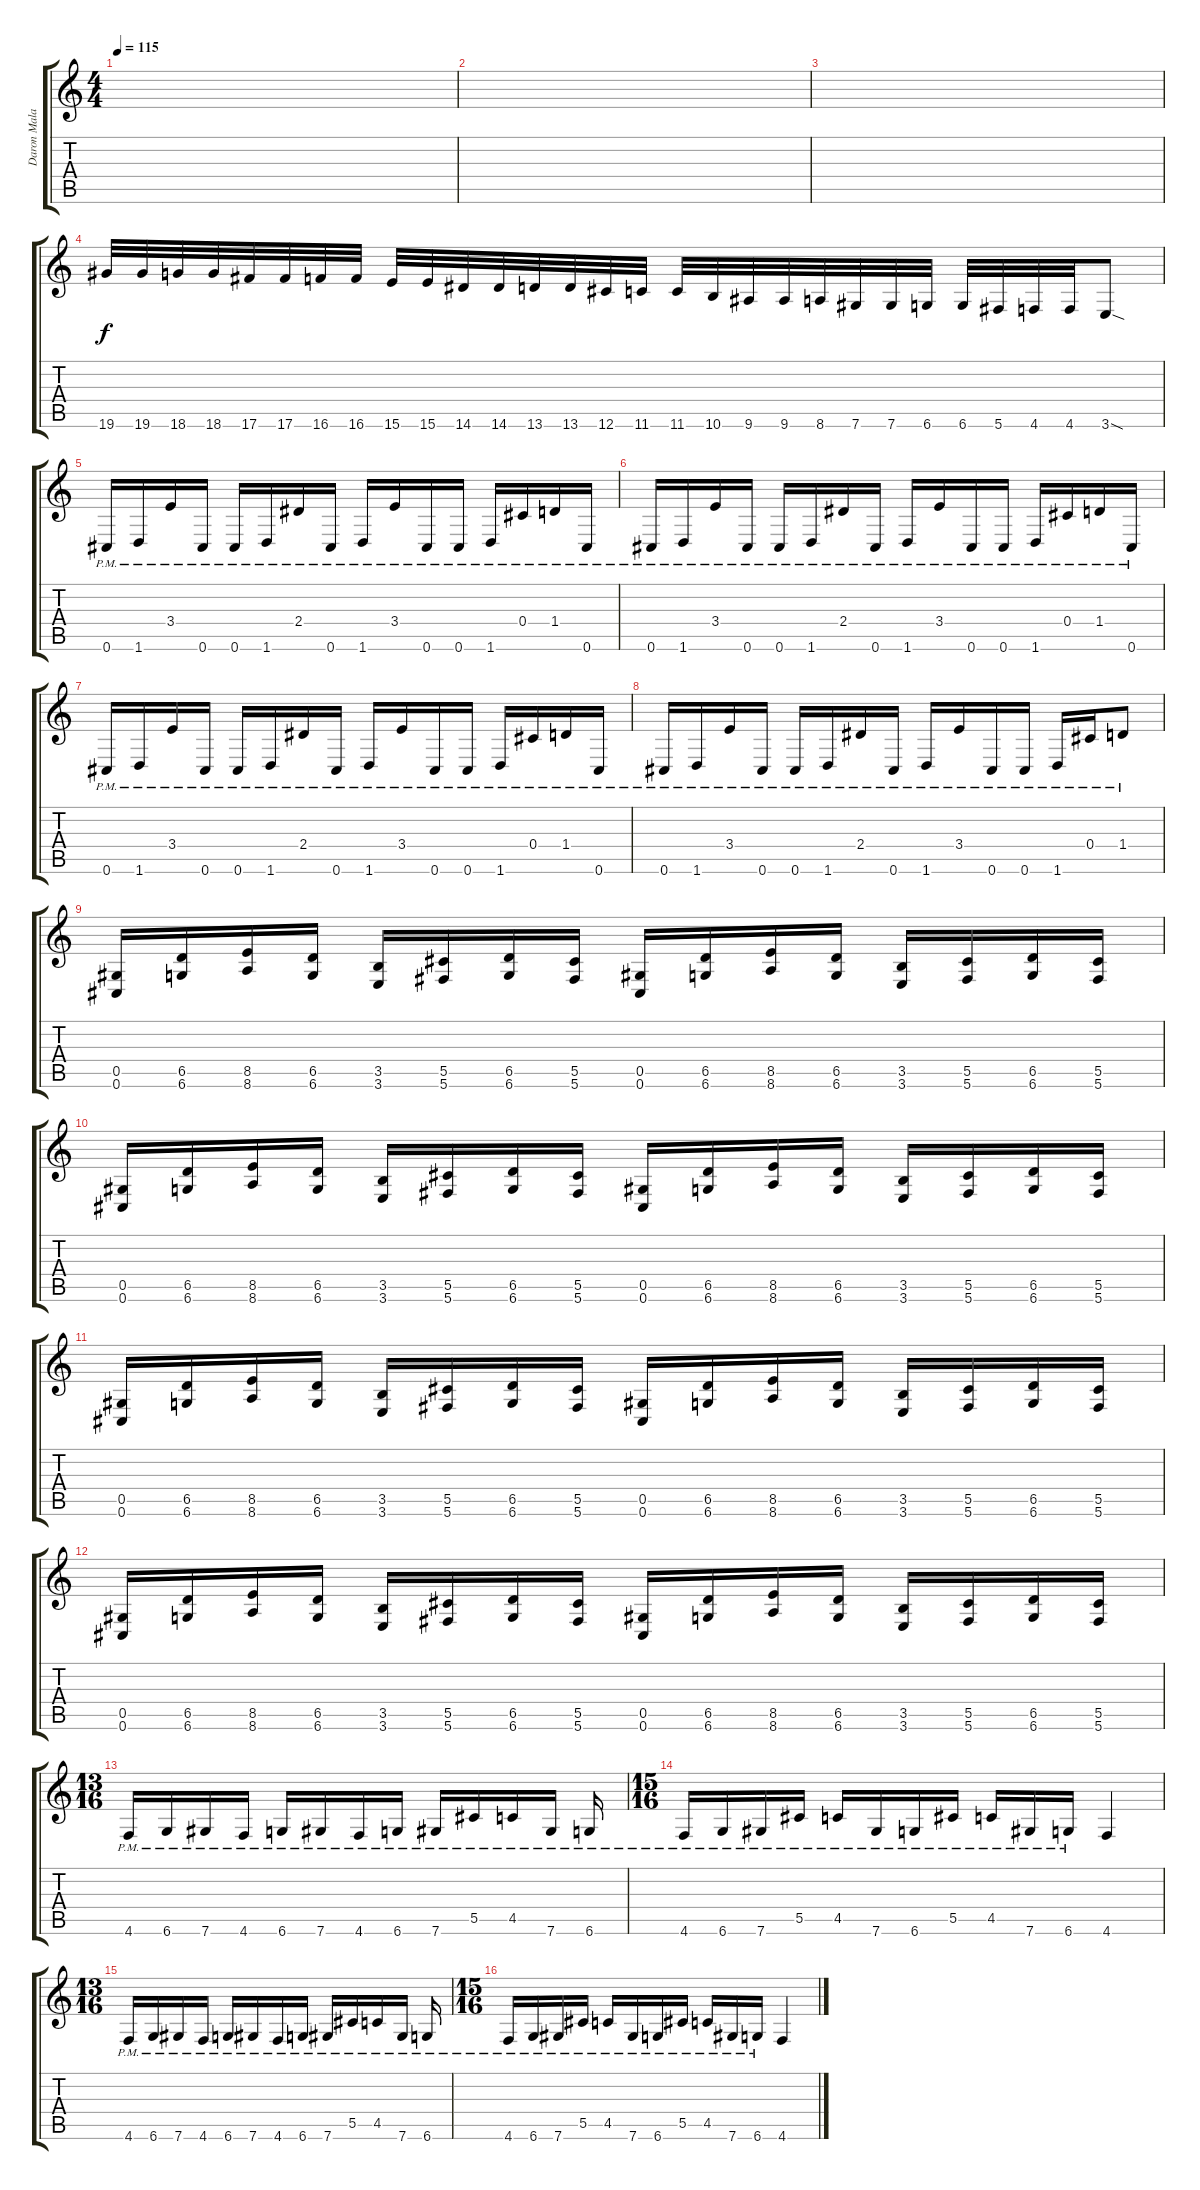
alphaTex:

\track ("Daron Malakian (Rythm Guitar)" "Daron Mala") {instrument distortionguitar}
\staff {score tabs}
\tuning (Eb4 Bb3 Gb3 Db3 Ab2 Db2) {hide}
\ts (4 4)
\tempo 115
\clef g2
\ks c
|
|
|
19.6.32 19.6.32 18.6.32 18.6.32 17.6.32 17.6.32 16.6.32 16.6.32 15.6.32 15.6.32 14.6.32 14.6.32 13.6.32 13.6.32 12.6.32 11.6.32 11.6.32 10.6.32 9.6.32 9.6.32 8.6.32 7.6.32 7.6.32 6.6.32 6.6.32 5.6.32 4.6.32 4.6.32 3.6{sod}.8 |
0.6{pm}.16 1.6{pm}.16 3.4{pm}.16 0.6{pm}.16 0.6{pm}.16 1.6{pm}.16 2.4{pm}.16 0.6{pm}.16 1.6{pm}.16 3.4{pm}.16 0.6{pm}.16 0.6{pm}.16 1.6{pm}.16 0.4{pm}.16 1.4{pm}.16 0.6{pm}.16 |
0.6{pm}.16 1.6{pm}.16 3.4{pm}.16 0.6{pm}.16 0.6{pm}.16 1.6{pm}.16 2.4{pm}.16 0.6{pm}.16 1.6{pm}.16 3.4{pm}.16 0.6{pm}.16 0.6{pm}.16 1.6{pm}.16 0.4{pm}.16 1.4{pm}.16 0.6{pm}.16 |
0.6{pm}.16 1.6{pm}.16 3.4{pm}.16 0.6{pm}.16 0.6{pm}.16 1.6{pm}.16 2.4{pm}.16 0.6{pm}.16 1.6{pm}.16 3.4{pm}.16 0.6{pm}.16 0.6{pm}.16 1.6{pm}.16 0.4{pm}.16 1.4{pm}.16 0.6{pm}.16 |
0.6{pm}.16 1.6{pm}.16 3.4{pm}.16 0.6{pm}.16 0.6{pm}.16 1.6{pm}.16 2.4{pm}.16 0.6{pm}.16 1.6{pm}.16 3.4{pm}.16 0.6{pm}.16 0.6{pm}.16 1.6{pm}.16 0.4{pm}.16 1.4{pm}.8 |
(0.5 0.6).16 (6.5 6.6).16 (8.5 8.6).16 (6.5 6.6).16 (3.5 3.6).16 (5.5 5.6).16 (6.5 6.6).16 (5.5 5.6).16 (0.5 0.6).16 (6.5 6.6).16 (8.5 8.6).16 (6.5 6.6).16 (3.5 3.6).16 (5.5 5.6).16 (6.5 6.6).16 (5.5 5.6).16 |
(0.5 0.6).16 (6.5 6.6).16 (8.5 8.6).16 (6.5 6.6).16 (3.5 3.6).16 (5.5 5.6).16 (6.5 6.6).16 (5.5 5.6).16 (0.5 0.6).16 (6.5 6.6).16 (8.5 8.6).16 (6.5 6.6).16 (3.5 3.6).16 (5.5 5.6).16 (6.5 6.6).16 (5.5 5.6).16 |
(0.5 0.6).16 (6.5 6.6).16 (8.5 8.6).16 (6.5 6.6).16 (3.5 3.6).16 (5.5 5.6).16 (6.5 6.6).16 (5.5 5.6).16 (0.5 0.6).16 (6.5 6.6).16 (8.5 8.6).16 (6.5 6.6).16 (3.5 3.6).16 (5.5 5.6).16 (6.5 6.6).16 (5.5 5.6).16 |
(0.5 0.6).16 (6.5 6.6).16 (8.5 8.6).16 (6.5 6.6).16 (3.5 3.6).16 (5.5 5.6).16 (6.5 6.6).16 (5.5 5.6).16 (0.5 0.6).16 (6.5 6.6).16 (8.5 8.6).16 (6.5 6.6).16 (3.5 3.6).16 (5.5 5.6).16 (6.5 6.6).16 (5.5 5.6).16 |
\ts (13 16)
4.6{pm}.16 6.6{pm}.16 7.6{pm}.16 4.6{pm}.16 6.6{pm}.16 7.6{pm}.16 4.6{pm}.16 6.6{pm}.16 7.6{pm}.16 5.5{pm}.16 4.5{pm}.16 7.6{pm}.16 6.6{pm}.16 |
\ts (15 16)
4.6{pm}.16 6.6{pm}.16 7.6{pm}.16 5.5{pm}.16 4.5{pm}.16 7.6{pm}.16 6.6{pm}.16 5.5{pm}.16 4.5{pm}.16 7.6{pm}.16 6.6{pm}.16 4.6.4 |
\ts (13 16)
4.6{pm}.16 6.6{pm}.16 7.6{pm}.16 4.6{pm}.16 6.6{pm}.16 7.6{pm}.16 4.6{pm}.16 6.6{pm}.16 7.6{pm}.16 5.5{pm}.16 4.5{pm}.16 7.6{pm}.16 6.6{pm}.16 |
\ts (15 16)
4.6{pm}.16 6.6{pm}.16 7.6{pm}.16 5.5{pm}.16 4.5{pm}.16 7.6{pm}.16 6.6{pm}.16 5.5{pm}.16 4.5{pm}.16 7.6{pm}.16 6.6{pm}.16 4.6.4
